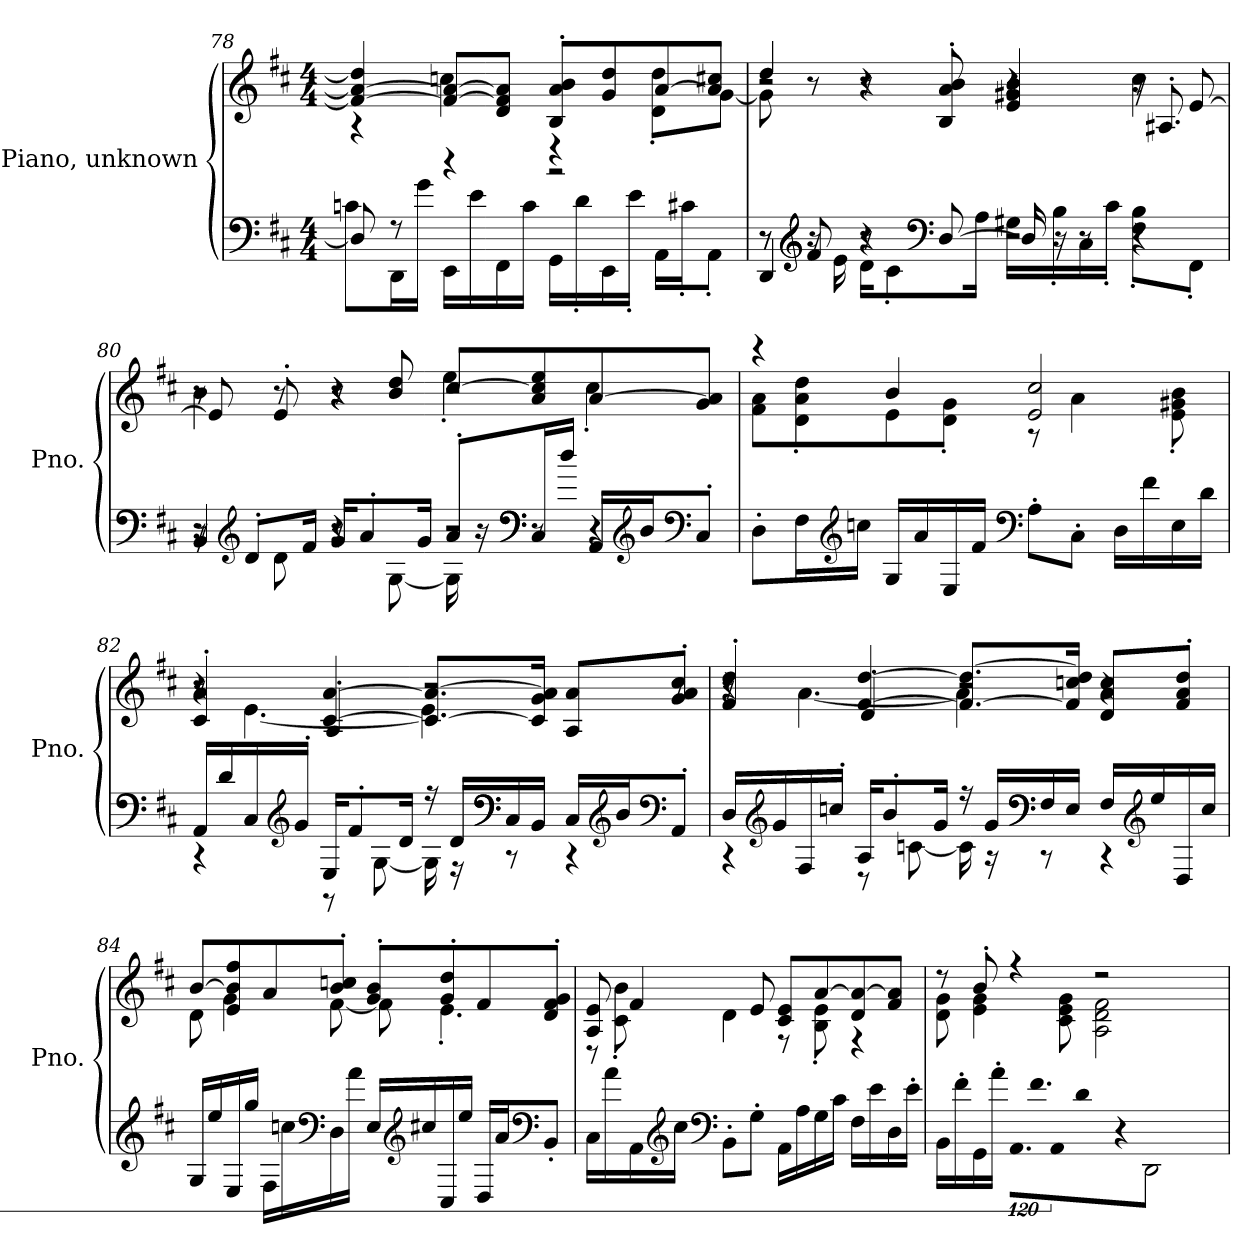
**kern	**kern
*part1	*part1
*staff2	*staff1
*I"Piano, unknown	*
*I'Pno.	*
!!LO:LB:g=z
*clefF4	*clefG2
*k[f#c#]	*k[f#c#]
*M4/4	*M4/4
=78	=78
*^	*^
8D/]	8cn\L	4f#/_ 4a/_ 4dd/]	4r
8r	16DD\L	.	.
.	16g\JJ	.	.
4r	16EE\LL	8f#/_ 8a/_L	4ccn\
.	16e\	.	.
.	16FF#\	8d/ 8f#/] 8a/]J	.
.	16c\JJ	.	.
2r	16GG\LL	8B/' 8a/' 8b/'L	4r
.	16d'\	.	.
.	16EE\	8g/ 8dd/	.
.	16e'\JJ	.	.
.	16AA\LL	[8a/	8d\' 8dd\'L
.	16c#X'\J	.	.
.	8AA'\J	8a/] 8cc#X/J	[8g\J
=79	=79	=79	=79
*	*^	*	*^
8r	8r	4DD/	4dd/	8g\]	2r
*clefG2	*	*	*	*	*
8f#/	16r	.	.	8r	.
.	16e\	.	.	.	.
4r	16d\KL	8r	8r	4r	.
.	8c#'\	.	.	.	.
*clefF4	*	*	*	*	*
.	.	[8D/	8B/' 8a/' 8b/'	.	.
.	16A\Jk	.	.	.	.
2r	16G#X\LL	16D/]	4e/ 4g#X/ 4b/	4r	4r
.	16B'\	16r	.	.	.
.	16C#\	8r	.	.	.
.	16c#'\JJ	.	.	.	.
.	8F#\' 8B\'L	4r	16r	4cc#\	8r
.	.	.	8.A#X'/	.	.
.	8FF#'\J	.	.	.	[8e/
!!LO:LB:g=z	!!	!!
=80	=80	=80	=80	=80	=80
16r	8r	4BB/	8r	4b\	8e/]
*clefG2	*	*	*	*	*
8d'/L	.	.	.	.	.
.	8d\	.	8e'/	.	8r
16f#/Jk	.	.	.	.	.
16g/KL	8r	4r	8r	4r	4r
8a'/	.	.	.	.	.
.	[8G\	.	8b/ 8dd/	.	.
16g/Jk	.	.	.	.	.
8a'/L	16G\]	2r	[8cc#/L	4ee'\	2r
.	16r	.	.	.	.
*clefF4	*	*	*	*	*
16C#/L	8r	.	8a/ 8cc#/] 8ee/	.	.
16dd/JJ	.	.	.	.	.
16AA/LL	4r	.	[8a/	4cc#'\	.
*clefG2	*	*	*	*	*
16b/J	.	.	.	.	.
*clefF4	*	*	*	*	*
8C#'/J	.	.	8g/ 8a/]J	.	.
*v	*v	*v	*	*	*
*	*	*v	*v
=81	=81	=81
8D'\L	4r	8f#\ 8a\L
16F#\L	.	8d\' 8a\' 8dd\'
*clefG2	*	*
16ccn\JJ	.	.
16G/LL	4b/	8e\
16a/	.	.
16E/	.	8d\' 8g\'J
16f#/JJ	.	.
*clefF4	*	*
8A'\L	2e/ 2cc#/	8r
8C#'\J	.	4a\
16D\LL	.	.
16f#\	.	.
16E\	.	8e\' 8g#X\' 8b\'
16d\JJ	.	.
!!LO:LB:g=z
=82	=82	=82
*^	*	*^
16AA/LL	4r	4c#/' 4a/'	8r	4r
16d/	.	.	.	.
16C#/	.	.	[4.e\	.
*clefG2	*	*	*	*
16g'/JJ	.	.	.	.
16E/KL	8r	[4c#/ [4a/	.	4A'/
8f#'/	.	.	.	.
.	[8G\	.	.	.
16d/Jk	.	.	.	.
16r	16G\]	8.c#/_ 8.a/_L	4.e\]	2r
16d/LL	16r	.	.	.
*clefF4	*	*	*	*
16C#/	8r	.	.	.
16BB/JJ	.	16c#/] 16g/ 16a/]Jk	.	.
16C#/LL	4r	8A/ 8a/L	.	.
*clefG2	*	*	*	*
16b/J	.	.	.	.
*clefF4	*	*	*	*
8AA'/J	.	8g/' 8a/' 8cc#/'J	8r	.
!!LO:LB:g=z	!!	!!
=83	=83	=83	=83	=83
16D/LL	4r	4f#/' 4dd/'	8r	4r
*clefG2	*	*	*	*
16g/	.	.	.	.
16F#/	.	.	[4.a\	.
16ccn'/JJ	.	.	.	.
16A/KL	8r	[4f#/ [4dd/	.	4d'/
8b'/	.	.	.	.
.	[8cn\	.	.	.
16g/Jk	.	.	.	.
16r	16c\]	8.f#/_ 8.dd/_L	4a\]	2r
16g/LL	16r	.	.	.
*clefF4	*	*	*	*
16F#/	8r	.	.	.
16E/JJ	.	16f#/] 16ccn/ 16dd/]Jk	.	.
16F#/LL	4r	8d/ 8a/ 8cc/L	4r	.
*clefG2	*	*	*	*
16ee/	.	.	.	.
16D/	.	8f#/' 8a/' 8dd/'J	.	.
16cc/JJ	.	.	.	.
*v	*v	*	*	*
*	*	*v	*v
!!LO:LB:g=z
=84	=84	=84
16G/LL	[8b/L	8d\
16ee/	.	.
16E/	8e/ 8b/] 8ff#/	4g\
16gg/JJ	.	.
16F#\LL	8a/	.
16ccn\	.	.
*clefF4	*	*
16D\	8b/' 8ccn/'J	[8f#\
16a\JJ	.	.
16E/LL	8g/' 8b/'L	8f#\]
*clefG2	*	*
16cc#X/	.	.
16C#/	8g/' 8dd/'	4.e'\
16ee/JJ	.	.
16D/LL	8f#/	.
16a/J	.	.
*clefF4	*	*
8BB'/J	8d/' 8f#/' 8g/'J	.
=85	=85	=85
16C#\LL	8A/ 8e/	8r
16a\	.	.
16AA\	4f#/	8c#\' 8b\'
*clefG2	*	*
16cc#\JJ	.	.
*clefF4	*	*
8BB'\L	.	4d\
8G'\J	8e/	.
16AA\LL	8c#/ 8e/L	8r
16A\	.	.
16G\	[8a/	8B\' 8e\'
16c#\JJ	.	.
16F#\LL	8d/ 8a/_	4r
16e\	.	.
16D\	8f#/ 8a/]J	.
16e'\JJ	.	.
!!LO:PB:g=z	!!
=86	=86	=86
16BB\LL	8r	8d\ 8g\
16f#'\	.	.
16GG\	8b'/	4e\ 4g\
16a'\JJ	.	.
!LO:N:vis=32.	!	!
1920%103AA\LLL	4r	.
!LO:N:vis=32.	!	!
1920%103f#\J	.	.
!LO:N:vis=16	!	!
1920%137AA\	.	.
.	.	8c#\ 8e\ 8g\
!LO:N:vis=32	!	!
640%23d\JJk	.	.
!LO:N:vis=32	!	!
640%23r	.	.
.	2r	2A\ 2d\ 2f#\
2DD/	.	.
.	1920ryy	1920ryy
*	*v	*v
=	=
*-	*-
